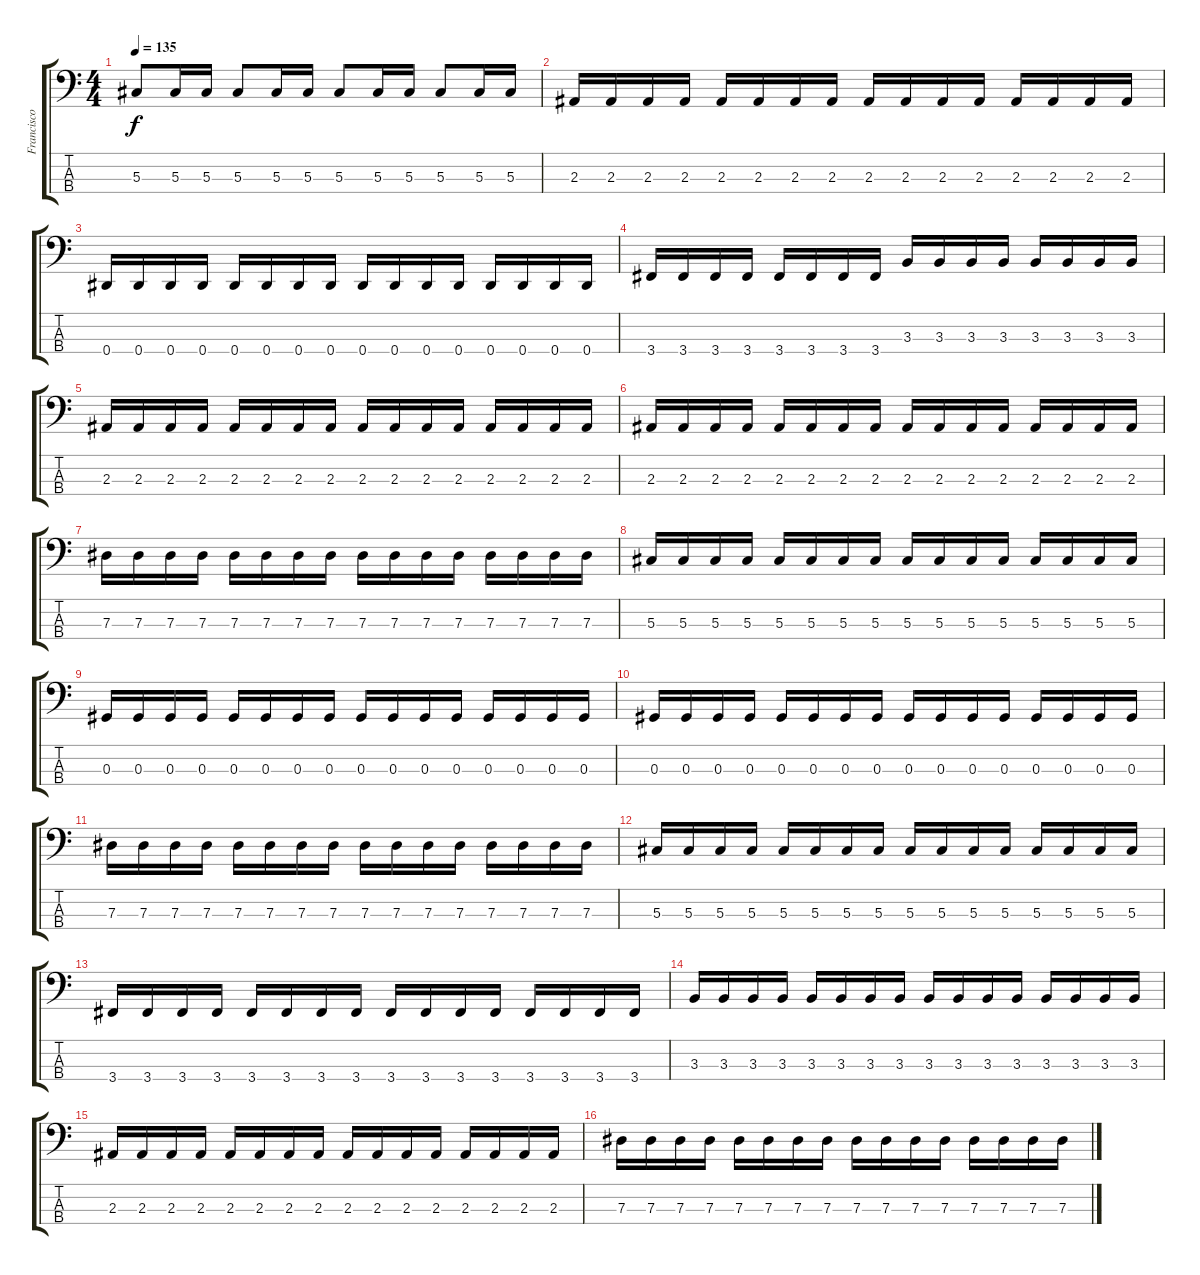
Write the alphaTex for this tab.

\track ("Francisco Fidalgo" "Francisco ") {instrument electricbasspick}
\staff {score tabs}
\tuning (Gb2 Db2 Ab1 Eb1) {hide}
\ts (4 4)
\tempo 135
\clef f4
\ks c
5.3.8{dy f} 5.3.16 5.3.16 5.3.8 5.3.16 5.3.16 5.3.8 5.3.16 5.3.16 5.3.8 5.3.16 5.3.16 |
2.3.16 2.3.16 2.3.16 2.3.16 2.3.16 2.3.16 2.3.16 2.3.16 2.3.16 2.3.16 2.3.16 2.3.16 2.3.16 2.3.16 2.3.16 2.3.16 |
0.4.16 0.4.16 0.4.16 0.4.16 0.4.16 0.4.16 0.4.16 0.4.16 0.4.16 0.4.16 0.4.16 0.4.16 0.4.16 0.4.16 0.4.16 0.4.16 |
3.4.16 3.4.16 3.4.16 3.4.16 3.4.16 3.4.16 3.4.16 3.4.16 3.3.16 3.3.16 3.3.16 3.3.16 3.3.16 3.3.16 3.3.16 3.3.16 |
2.3.16 2.3.16 2.3.16 2.3.16 2.3.16 2.3.16 2.3.16 2.3.16 2.3.16 2.3.16 2.3.16 2.3.16 2.3.16 2.3.16 2.3.16 2.3.16 |
2.3.16 2.3.16 2.3.16 2.3.16 2.3.16 2.3.16 2.3.16 2.3.16 2.3.16 2.3.16 2.3.16 2.3.16 2.3.16 2.3.16 2.3.16 2.3.16 |
7.3.16 7.3.16 7.3.16 7.3.16 7.3.16 7.3.16 7.3.16 7.3.16 7.3.16 7.3.16 7.3.16 7.3.16 7.3.16 7.3.16 7.3.16 7.3.16 |
5.3.16 5.3.16 5.3.16 5.3.16 5.3.16 5.3.16 5.3.16 5.3.16 5.3.16 5.3.16 5.3.16 5.3.16 5.3.16 5.3.16 5.3.16 5.3.16 |
0.3.16 0.3.16 0.3.16 0.3.16 0.3.16 0.3.16 0.3.16 0.3.16 0.3.16 0.3.16 0.3.16 0.3.16 0.3.16 0.3.16 0.3.16 0.3.16 |
0.3.16 0.3.16 0.3.16 0.3.16 0.3.16 0.3.16 0.3.16 0.3.16 0.3.16 0.3.16 0.3.16 0.3.16 0.3.16 0.3.16 0.3.16 0.3.16 |
7.3.16 7.3.16 7.3.16 7.3.16 7.3.16 7.3.16 7.3.16 7.3.16 7.3.16 7.3.16 7.3.16 7.3.16 7.3.16 7.3.16 7.3.16 7.3.16 |
5.3.16 5.3.16 5.3.16 5.3.16 5.3.16 5.3.16 5.3.16 5.3.16 5.3.16 5.3.16 5.3.16 5.3.16 5.3.16 5.3.16 5.3.16 5.3.16 |
3.4.16 3.4.16 3.4.16 3.4.16 3.4.16 3.4.16 3.4.16 3.4.16 3.4.16 3.4.16 3.4.16 3.4.16 3.4.16 3.4.16 3.4.16 3.4.16 |
3.3.16 3.3.16 3.3.16 3.3.16 3.3.16 3.3.16 3.3.16 3.3.16 3.3.16 3.3.16 3.3.16 3.3.16 3.3.16 3.3.16 3.3.16 3.3.16 |
2.3.16 2.3.16 2.3.16 2.3.16 2.3.16 2.3.16 2.3.16 2.3.16 2.3.16 2.3.16 2.3.16 2.3.16 2.3.16 2.3.16 2.3.16 2.3.16 |
7.3.16 7.3.16 7.3.16 7.3.16 7.3.16 7.3.16 7.3.16 7.3.16 7.3.16 7.3.16 7.3.16 7.3.16 7.3.16 7.3.16 7.3.16 7.3.16
